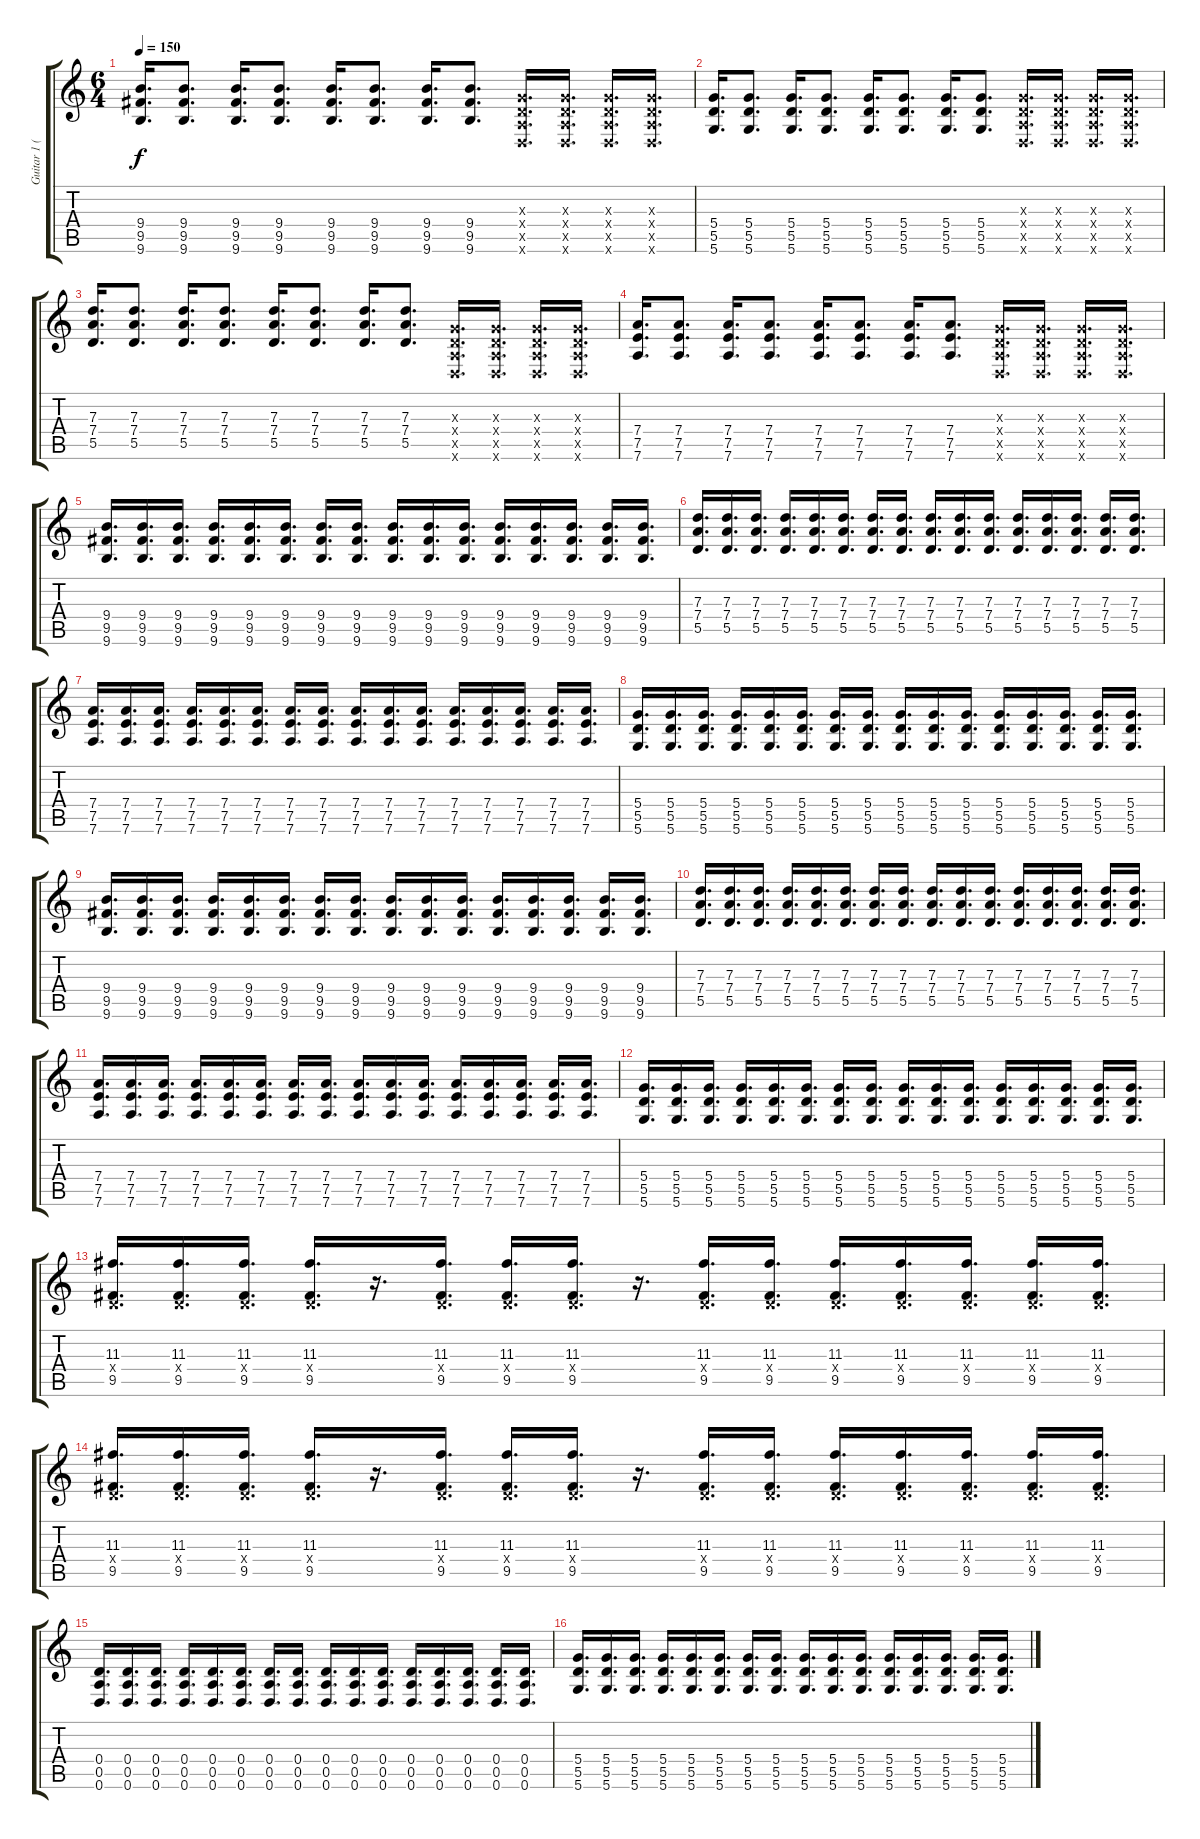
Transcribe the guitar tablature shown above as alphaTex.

\track ("Guitar 1 (Alex)" "Guitar 1 (") {instrument distortionguitar}
\staff {score tabs}
\tuning (E4 B3 G3 D3 A2 D2) {hide}
\ts (6 4)
\tempo 150
\clef g2
\ks c
(9.4 9.5 9.6).16{d dy f} (9.4 9.5 9.6).8{d} (9.4 9.5 9.6).16{d} (9.4 9.5 9.6).8{d} (9.4 9.5 9.6).16{d} (9.4 9.5 9.6).8{d} (9.4 9.5 9.6).16{d} (9.4 9.5 9.6).8{d} (0.3{x} 0.4{x} 0.5{x} 0.6{x}).16{d} (0.3{x} 0.4{x} 0.5{x} 0.6{x}).16{d} (0.3{x} 0.4{x} 0.5{x} 0.6{x}).16{d} (0.3{x} 0.4{x} 0.5{x} 0.6{x}).16{d} |
(5.4 5.5 5.6).16{d} (5.4 5.5 5.6).8{d} (5.4 5.5 5.6).16{d} (5.4 5.5 5.6).8{d} (5.4 5.5 5.6).16{d} (5.4 5.5 5.6).8{d} (5.4 5.5 5.6).16{d} (5.4 5.5 5.6).8{d} (0.3{x} 0.4{x} 0.5{x} 0.6{x}).16{d} (0.3{x} 0.4{x} 0.5{x} 0.6{x}).16{d} (0.3{x} 0.4{x} 0.5{x} 0.6{x}).16{d} (0.3{x} 0.4{x} 0.5{x} 0.6{x}).16{d} |
(7.3 7.4 5.5).16{d} (7.3 7.4 5.5).8{d} (7.3 7.4 5.5).16{d} (7.3 7.4 5.5).8{d} (7.3 7.4 5.5).16{d} (7.3 7.4 5.5).8{d} (7.3 7.4 5.5).16{d} (7.3 7.4 5.5).8{d} (0.3{x} 0.4{x} 0.5{x} 0.6{x}).16{d} (0.3{x} 0.4{x} 0.5{x} 0.6{x}).16{d} (0.3{x} 0.4{x} 0.5{x} 0.6{x}).16{d} (0.3{x} 0.4{x} 0.5{x} 0.6{x}).16{d} |
(7.4 7.5 7.6).16{d} (7.4 7.5 7.6).8{d} (7.4 7.5 7.6).16{d} (7.4 7.5 7.6).8{d} (7.4 7.5 7.6).16{d} (7.4 7.5 7.6).8{d} (7.4 7.5 7.6).16{d} (7.4 7.5 7.6).8{d} (0.3{x} 0.4{x} 0.5{x} 0.6{x}).16{d} (0.3{x} 0.4{x} 0.5{x} 0.6{x}).16{d} (0.3{x} 0.4{x} 0.5{x} 0.6{x}).16{d} (0.3{x} 0.4{x} 0.5{x} 0.6{x}).16{d} |
(9.4 9.5 9.6).16{d} (9.4 9.5 9.6).16{d} (9.4 9.5 9.6).16{d} (9.4 9.5 9.6).16{d} (9.4 9.5 9.6).16{d} (9.4 9.5 9.6).16{d} (9.4 9.5 9.6).16{d} (9.4 9.5 9.6).16{d} (9.4 9.5 9.6).16{d} (9.4 9.5 9.6).16{d} (9.4 9.5 9.6).16{d} (9.4 9.5 9.6).16{d} (9.4 9.5 9.6).16{d} (9.4 9.5 9.6).16{d} (9.4 9.5 9.6).16{d} (9.4 9.5 9.6).16{d} |
(7.3 7.4 5.5).16{d} (7.3 7.4 5.5).16{d} (7.3 7.4 5.5).16{d} (7.3 7.4 5.5).16{d} (7.3 7.4 5.5).16{d} (7.3 7.4 5.5).16{d} (7.3 7.4 5.5).16{d} (7.3 7.4 5.5).16{d} (7.3 7.4 5.5).16{d} (7.3 7.4 5.5).16{d} (7.3 7.4 5.5).16{d} (7.3 7.4 5.5).16{d} (7.3 7.4 5.5).16{d} (7.3 7.4 5.5).16{d} (7.3 7.4 5.5).16{d} (7.3 7.4 5.5).16{d} |
(7.4 7.5 7.6).16{d} (7.4 7.5 7.6).16{d} (7.4 7.5 7.6).16{d} (7.4 7.5 7.6).16{d} (7.4 7.5 7.6).16{d} (7.4 7.5 7.6).16{d} (7.4 7.5 7.6).16{d} (7.4 7.5 7.6).16{d} (7.4 7.5 7.6).16{d} (7.4 7.5 7.6).16{d} (7.4 7.5 7.6).16{d} (7.4 7.5 7.6).16{d} (7.4 7.5 7.6).16{d} (7.4 7.5 7.6).16{d} (7.4 7.5 7.6).16{d} (7.4 7.5 7.6).16{d} |
(5.4 5.5 5.6).16{d} (5.4 5.5 5.6).16{d} (5.4 5.5 5.6).16{d} (5.4 5.5 5.6).16{d} (5.4 5.5 5.6).16{d} (5.4 5.5 5.6).16{d} (5.4 5.5 5.6).16{d} (5.4 5.5 5.6).16{d} (5.4 5.5 5.6).16{d} (5.4 5.5 5.6).16{d} (5.4 5.5 5.6).16{d} (5.4 5.5 5.6).16{d} (5.4 5.5 5.6).16{d} (5.4 5.5 5.6).16{d} (5.4 5.5 5.6).16{d} (5.4 5.5 5.6).16{d} |
(9.4 9.5 9.6).16{d} (9.4 9.5 9.6).16{d} (9.4 9.5 9.6).16{d} (9.4 9.5 9.6).16{d} (9.4 9.5 9.6).16{d} (9.4 9.5 9.6).16{d} (9.4 9.5 9.6).16{d} (9.4 9.5 9.6).16{d} (9.4 9.5 9.6).16{d} (9.4 9.5 9.6).16{d} (9.4 9.5 9.6).16{d} (9.4 9.5 9.6).16{d} (9.4 9.5 9.6).16{d} (9.4 9.5 9.6).16{d} (9.4 9.5 9.6).16{d} (9.4 9.5 9.6).16{d} |
(7.3 7.4 5.5).16{d} (7.3 7.4 5.5).16{d} (7.3 7.4 5.5).16{d} (7.3 7.4 5.5).16{d} (7.3 7.4 5.5).16{d} (7.3 7.4 5.5).16{d} (7.3 7.4 5.5).16{d} (7.3 7.4 5.5).16{d} (7.3 7.4 5.5).16{d} (7.3 7.4 5.5).16{d} (7.3 7.4 5.5).16{d} (7.3 7.4 5.5).16{d} (7.3 7.4 5.5).16{d} (7.3 7.4 5.5).16{d} (7.3 7.4 5.5).16{d} (7.3 7.4 5.5).16{d} |
(7.4 7.5 7.6).16{d} (7.4 7.5 7.6).16{d} (7.4 7.5 7.6).16{d} (7.4 7.5 7.6).16{d} (7.4 7.5 7.6).16{d} (7.4 7.5 7.6).16{d} (7.4 7.5 7.6).16{d} (7.4 7.5 7.6).16{d} (7.4 7.5 7.6).16{d} (7.4 7.5 7.6).16{d} (7.4 7.5 7.6).16{d} (7.4 7.5 7.6).16{d} (7.4 7.5 7.6).16{d} (7.4 7.5 7.6).16{d} (7.4 7.5 7.6).16{d} (7.4 7.5 7.6).16{d} |
(5.4 5.5 5.6).16{d} (5.4 5.5 5.6).16{d} (5.4 5.5 5.6).16{d} (5.4 5.5 5.6).16{d} (5.4 5.5 5.6).16{d} (5.4 5.5 5.6).16{d} (5.4 5.5 5.6).16{d} (5.4 5.5 5.6).16{d} (5.4 5.5 5.6).16{d} (5.4 5.5 5.6).16{d} (5.4 5.5 5.6).16{d} (5.4 5.5 5.6).16{d} (5.4 5.5 5.6).16{d} (5.4 5.5 5.6).16{d} (5.4 5.5 5.6).16{d} (5.4 5.5 5.6).16{d} |
(11.3 0.4{x} 9.5).16{d} (11.3 0.4{x} 9.5).16{d} (11.3 0.4{x} 9.5).16{d} (11.3 0.4{x} 9.5).16{d} r.16{d} (11.3 0.4{x} 9.5).16{d} (11.3 0.4{x} 9.5).16{d} (11.3 0.4{x} 9.5).16{d} r.16{d} (11.3 0.4{x} 9.5).16{d} (11.3 0.4{x} 9.5).16{d} (11.3 0.4{x} 9.5).16{d} (11.3 0.4{x} 9.5).16{d} (11.3 0.4{x} 9.5).16{d} (11.3 0.4{x} 9.5).16{d} (11.3 0.4{x} 9.5).16{d} |
(11.3 0.4{x} 9.5).16{d} (11.3 0.4{x} 9.5).16{d} (11.3 0.4{x} 9.5).16{d} (11.3 0.4{x} 9.5).16{d} r.16{d} (11.3 0.4{x} 9.5).16{d} (11.3 0.4{x} 9.5).16{d} (11.3 0.4{x} 9.5).16{d} r.16{d} (11.3 0.4{x} 9.5).16{d} (11.3 0.4{x} 9.5).16{d} (11.3 0.4{x} 9.5).16{d} (11.3 0.4{x} 9.5).16{d} (11.3 0.4{x} 9.5).16{d} (11.3 0.4{x} 9.5).16{d} (11.3 0.4{x} 9.5).16{d} |
(0.4 0.5 0.6).16{d} (0.4 0.5 0.6).16{d} (0.4 0.5 0.6).16{d} (0.4 0.5 0.6).16{d} (0.4 0.5 0.6).16{d} (0.4 0.5 0.6).16{d} (0.4 0.5 0.6).16{d} (0.4 0.5 0.6).16{d} (0.4 0.5 0.6).16{d} (0.4 0.5 0.6).16{d} (0.4 0.5 0.6).16{d} (0.4 0.5 0.6).16{d} (0.4 0.5 0.6).16{d} (0.4 0.5 0.6).16{d} (0.4 0.5 0.6).16{d} (0.4 0.5 0.6).16{d} |
(5.4 5.5 5.6).16{d} (5.4 5.5 5.6).16{d} (5.4 5.5 5.6).16{d} (5.4 5.5 5.6).16{d} (5.4 5.5 5.6).16{d} (5.4 5.5 5.6).16{d} (5.4 5.5 5.6).16{d} (5.4 5.5 5.6).16{d} (5.4 5.5 5.6).16{d} (5.4 5.5 5.6).16{d} (5.4 5.5 5.6).16{d} (5.4 5.5 5.6).16{d} (5.4 5.5 5.6).16{d} (5.4 5.5 5.6).16{d} (5.4 5.5 5.6).16{d} (5.4 5.5 5.6).16{d}
